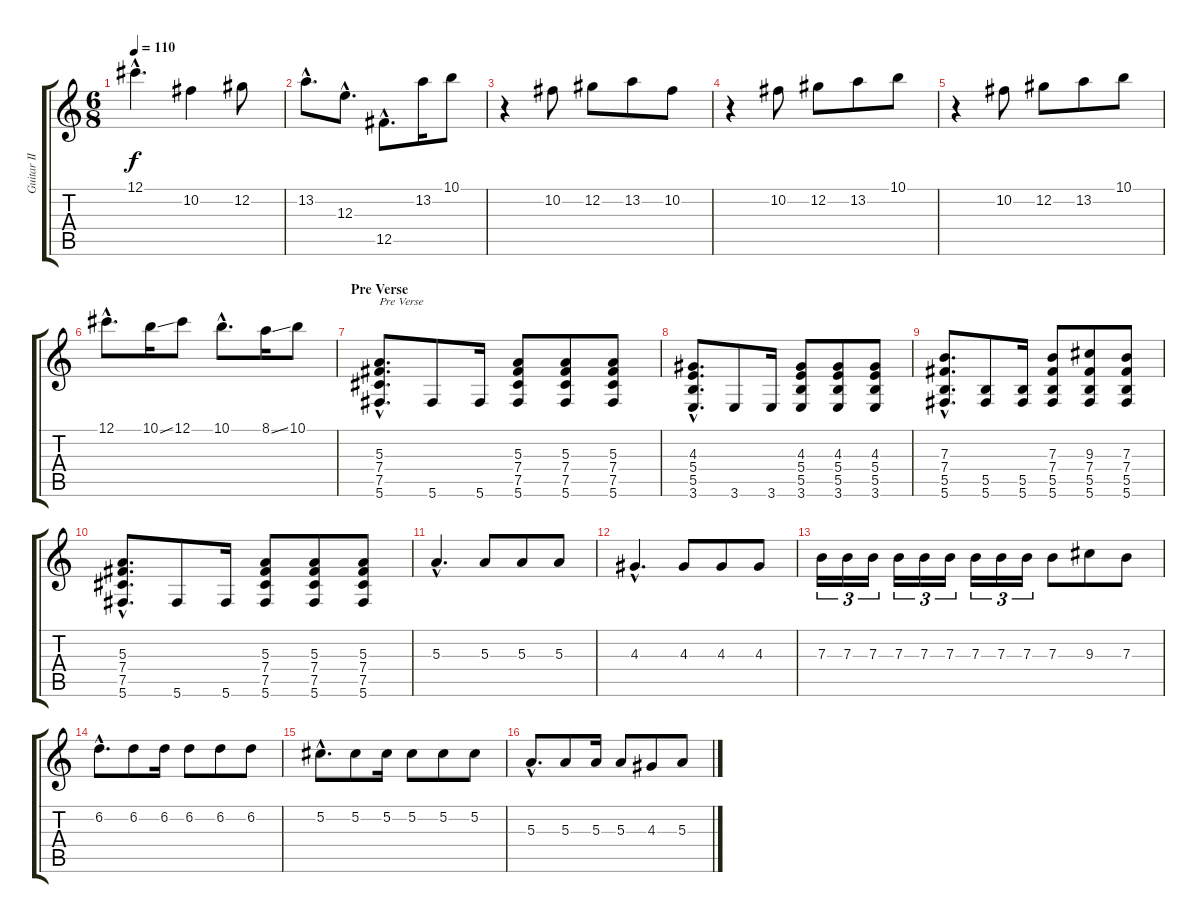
\track ("Guitar II [Johansson]" "Guitar II ") {instrument distortionguitar}
\staff {score tabs}
\tuning (Db4 Ab3 E3 B2 Gb2 Db2) {hide}
\ts (6 8)
\tempo 110
\clef g2
\ks c
12.1{hac}.4{d dy f} 10.2.4 12.2.8 |
13.2{hac}.8{d} 12.3{hac}.8{d} 12.5{hac}.8{d} 13.2.16 10.1.8 |
r.4 10.2.8 12.2.8 13.2.8 10.2.8 |
r.4 10.2.8 12.2.8 13.2.8 10.1.8 |
r.4 10.2.8 12.2.8 13.2.8 10.1.8 |
12.1{hac}.8{d} 10.1{ss}.16 12.1.8 10.1{hac}.8{d} 8.1{ss}.16 10.1.8 |
\section ("" "Pre Verse")
(5.3{hac} 7.4{hac} 7.5{hac} 5.6{hac}).8{d txt "Pre Verse"} 5.6.8 5.6.16 (5.3 7.4 7.5 5.6).8 (5.3 7.4 7.5 5.6).8 (5.3 7.4 7.5 5.6).8 |
(4.3{hac} 5.4{hac} 5.5{hac} 3.6{hac}).8{d} 3.6.8 3.6.16 (4.3 5.4 5.5 3.6).8 (4.3 5.4 5.5 3.6).8 (4.3 5.4 5.5 3.6).8 |
(7.3{hac} 7.4{hac} 5.5{hac} 5.6{hac}).8{d} (5.5 5.6).8 (5.5 5.6).16 (7.3 7.4 5.5 5.6).8 (9.3 7.4 5.5 5.6).8 (7.3 7.4 5.5 5.6).8 |
(5.3{hac} 7.4{hac} 7.5{hac} 5.6{hac}).8{d} 5.6.8 5.6.16 (5.3 7.4 7.5 5.6).8 (5.3 7.4 7.5 5.6).8 (5.3 7.4 7.5 5.6).8 |
5.3{hac}.4{d} 5.3.8 5.3.8 5.3.8 |
4.3{hac}.4{d} 4.3.8 4.3.8 4.3.8 |
7.3.16{tu (3 2)} 7.3.16{tu (3 2)} 7.3.16{tu (3 2)} 7.3.16{tu (3 2)} 7.3.16{tu (3 2)} 7.3.16{tu (3 2)} 7.3.16{tu (3 2)} 7.3.16{tu (3 2)} 7.3.16{tu (3 2)} 7.3.8 9.3.8 7.3.8 |
6.2{hac}.8{d} 6.2.8 6.2.16 6.2.8 6.2.8 6.2.8 |
5.2{hac}.8{d} 5.2.8 5.2.16 5.2.8 5.2.8 5.2.8 |
5.3{hac}.8{d} 5.3.8 5.3.16 5.3.8 4.3.8 5.3.8
